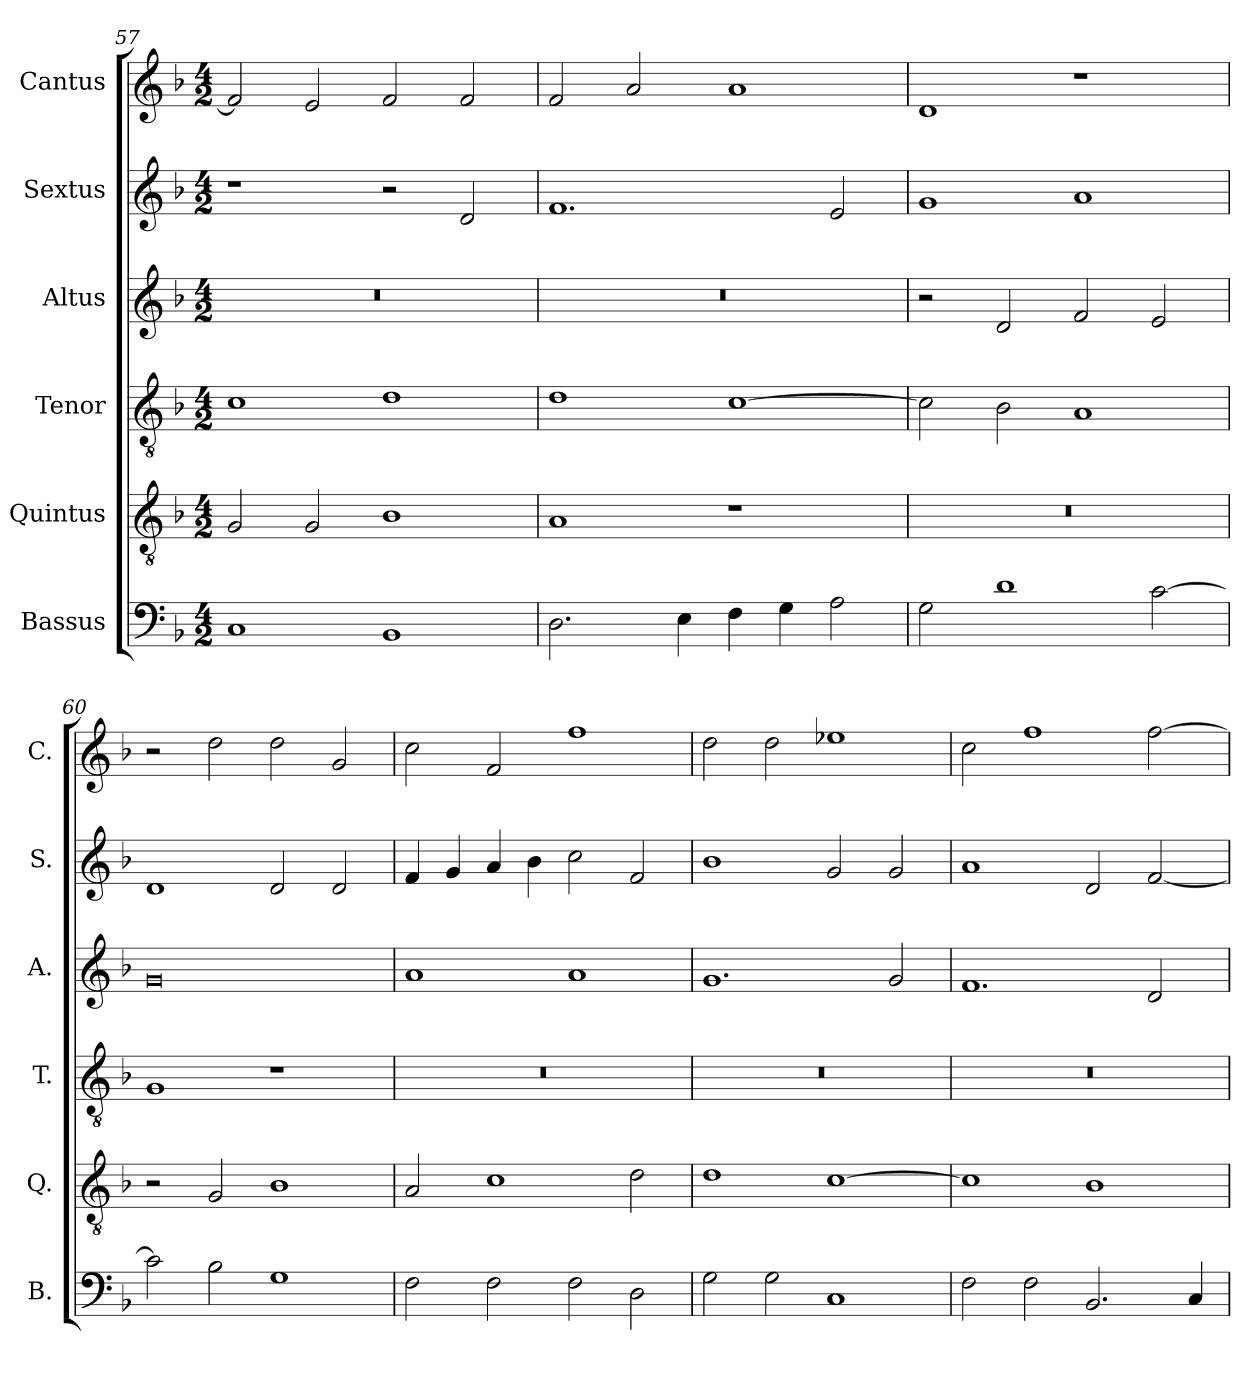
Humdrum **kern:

**kern	**kern	**kern	**kern	**kern	**kern
*part6	*part5	*part4	*part3	*part2	*part1
*staff6	*staff5	*staff4	*staff3	*staff2	*staff1
*I"Bassus	*I"Quintus	*I"Tenor	*I"Altus	*I"Sextus	*I"Cantus
*I'B.	*I'Q.	*I'T.	*I'A.	*I'S.	*I'C.
*clefF4	*clefGv2	*clefGv2	*clefG2	*clefG2	*clefG2
*k[b-]	*k[b-]	*k[b-]	*k[b-]	*k[b-]	*k[b-]
*F:	*F:	*F:	*F:	*F:	*F:
*M4/2	*M4/2	*M4/2	*M4/2	*M4/2	*M4/2
=57	=57	=57	=57	=57	=57
1C	2G/	1c	0r	1r	2f/]
.	2G/	.	.	.	2e/
1BB-	1B-	1d	.	2r	2f/
.	.	.	.	2d/	2f/
=58	=58	=58	=58	=58	=58
2.D\	1A	1d	0r	1.f	2f/
.	.	.	.	.	2a/
4E\	.	.	.	.	.
4F\	1r	[1c	.	.	1a
4G\	.	.	.	.	.
2A\	.	.	.	2e/	.
!!LO:PB:g=z
=59	=59	=59	=59	=59	=59
2G\	0r	2c\]	2r	1g	1d
1d	.	2B-\	2d/	.	.
.	.	1A	2f/	1a	1r
[2c\	.	.	2e/	.	.
=60	=60	=60	=60	=60	=60
2c\]	2r	1G	0g	1d	2r
2B-\	2G/	.	.	.	2dd\
1G	1B-	1r	.	2d/	2dd\
.	.	.	.	2d/	2g/
=61	=61	=61	=61	=61	=61
2F\	2A/	0r	1a	4f/	2cc\
.	.	.	.	4g/	.
2F\	1c	.	.	4a/	2f/
.	.	.	.	4b-\	.
2F\	.	.	1a	2cc\	1ff
2D\	2d\	.	.	2f/	.
=62	=62	=62	=62	=62	=62
2G\	1d	0r	1.g	1b-	2dd\
2G\	.	.	.	.	2dd\
1C	[1c	.	.	2g/	1ee-X
.	.	.	2g/	2g/	.
=63	=63	=63	=63	=63	=63
2F\	1c]	0r	1.f	1a	2cc\
2F\	.	.	.	.	1ff
2.BB-/	1B-	.	.	2d/	.
.	.	.	2d/	[2f/	[2ff\
4C/	.	.	.	.	.
=	=	=	=	=	=
*-	*-	*-	*-	*-	*-
